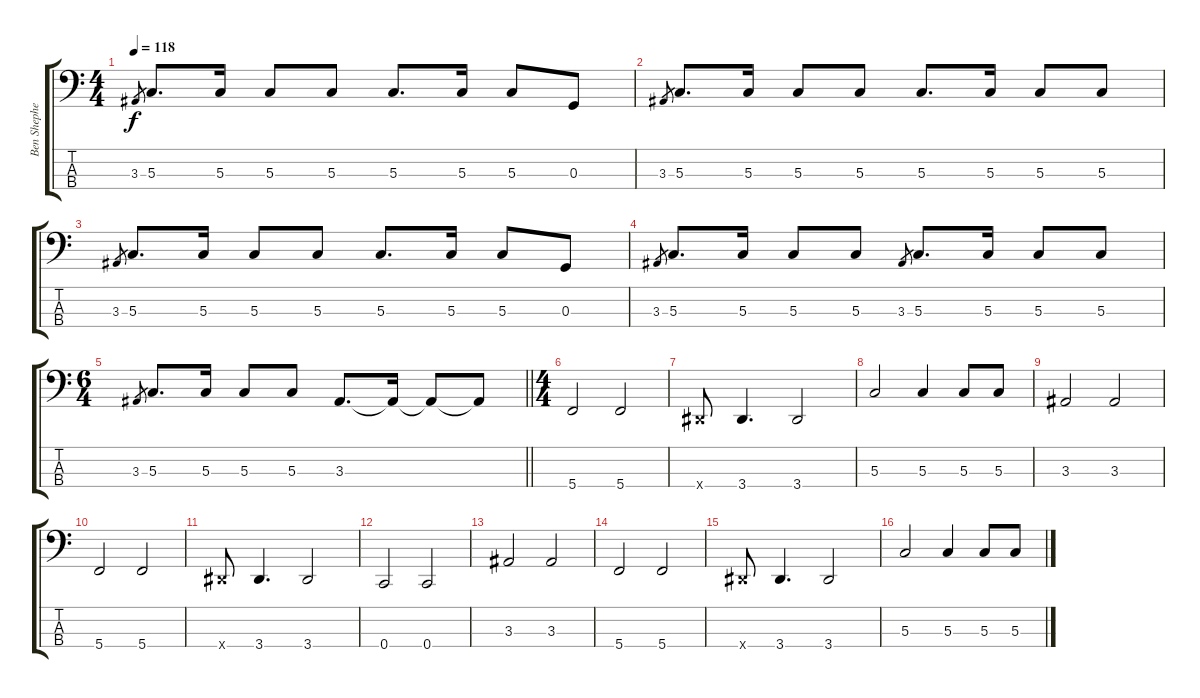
\track ("Ben Shepherd" "Ben Shephe") {instrument electricbassfinger}
\staff {score tabs}
\tuning (G2 C2 G1 C1) {hide}
\ts (4 4)
\tempo 118
\clef f4
\ks c
3.3.8{gr dy f} 5.3.8{d} 5.3.16 5.3.8 5.3.8 5.3.8{d} 5.3.16 5.3.8 0.3.8 |
3.3.8{gr} 5.3.8{d} 5.3.16 5.3.8 5.3.8 5.3.8{d} 5.3.16 5.3.8 5.3.8 |
3.3.8{gr} 5.3.8{d} 5.3.16 5.3.8 5.3.8 5.3.8{d} 5.3.16 5.3.8 0.3.8 |
3.3.8{gr} 5.3.8{d} 5.3.16 5.3.8 5.3.8 3.3.8{gr} 5.3.8{d} 5.3.16 5.3.8 5.3.8 |
\ts (6 4)
\barLineRight lightlight
3.3.8{gr} 5.3.8{d} 5.3.16 5.3.8 5.3.8 3.3.8{d} 3.3{t}.16 3.3{t}.8 3.3{t}.8 |
\ts (4 4)
5.4.2 5.4.2 |
3.4{x}.8 3.4.4{d} 3.4.2 |
5.3.2 5.3.4 5.3.8 5.3.8 |
3.3.2 3.3.2 |
5.4.2 5.4.2 |
3.4{x}.8 3.4.4{d} 3.4.2 |
0.4.2 0.4.2 |
3.3.2 3.3.2 |
5.4.2 5.4.2 |
3.4{x}.8 3.4.4{d} 3.4.2 |
5.3.2 5.3.4 5.3.8 5.3.8
